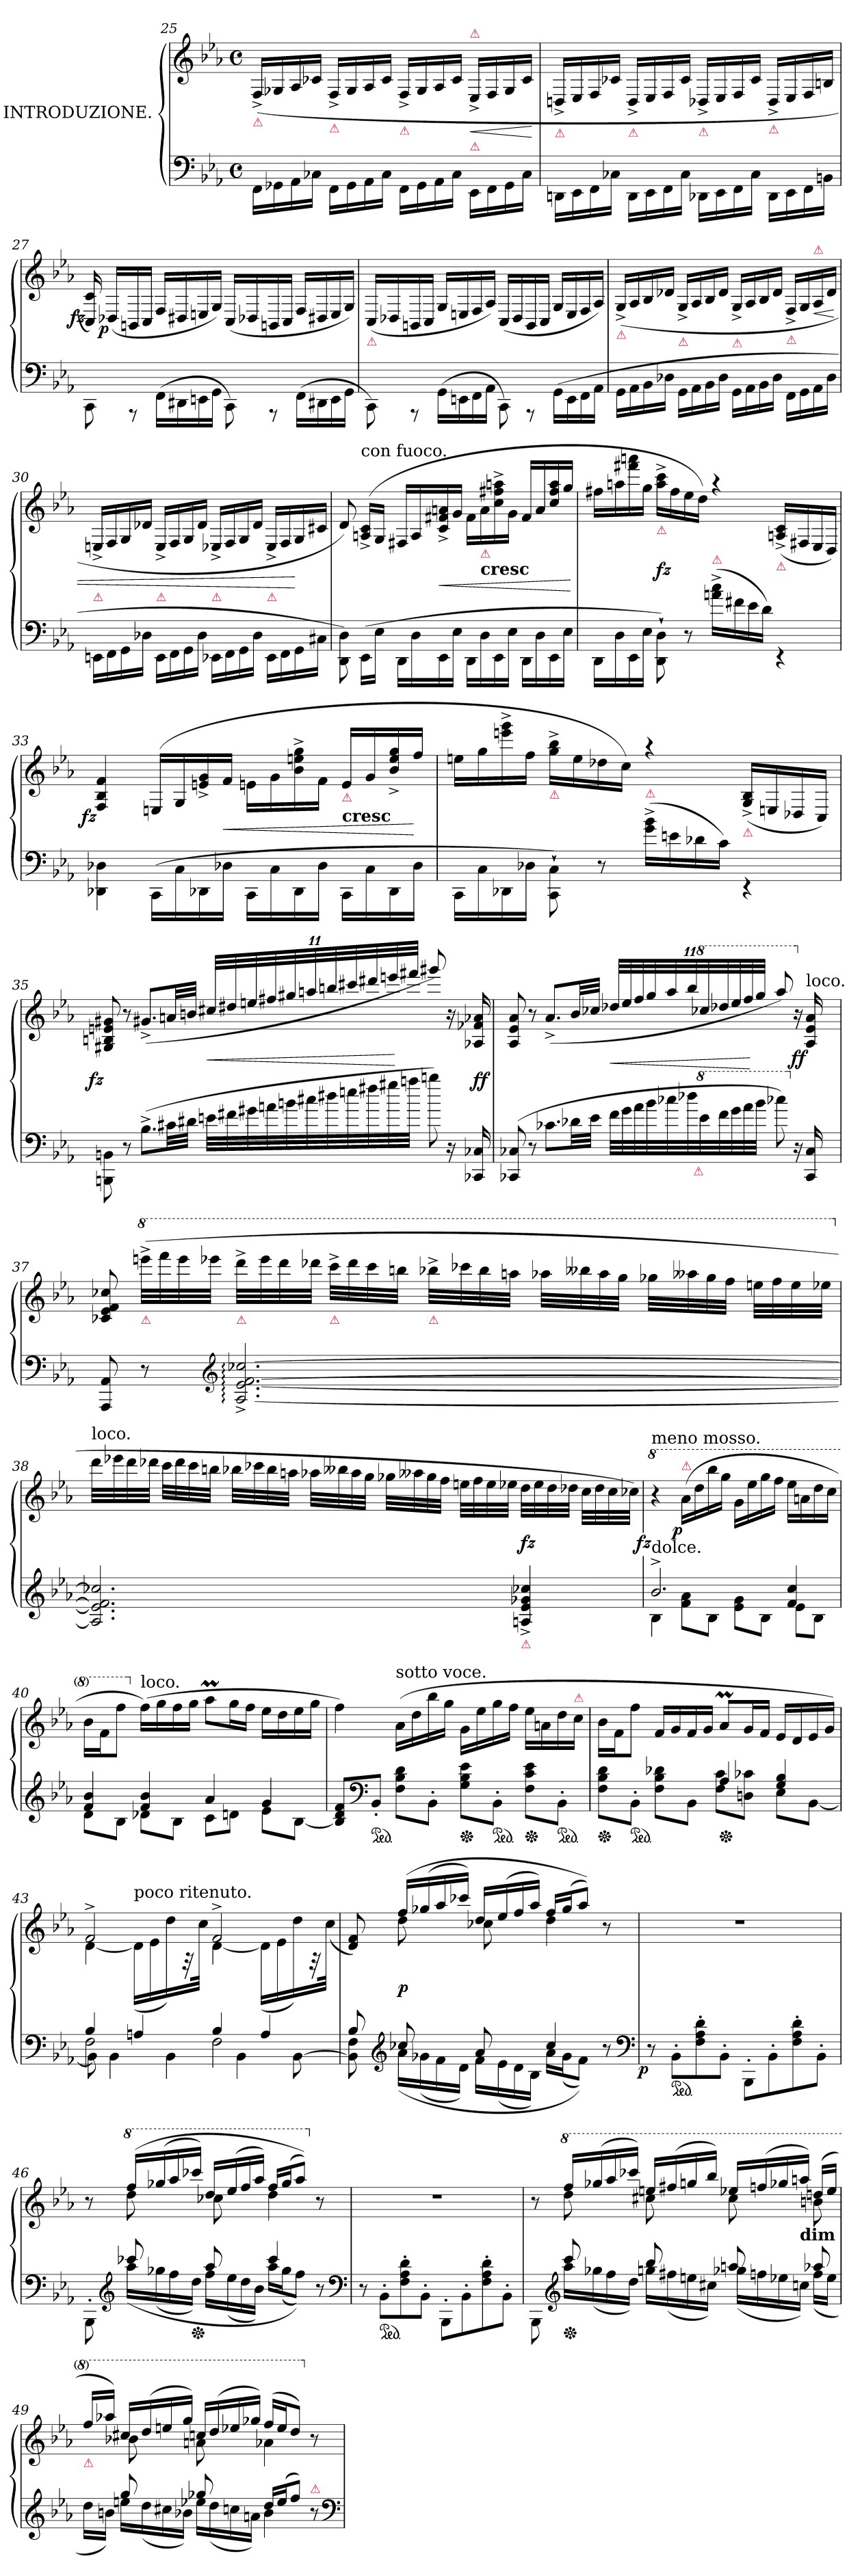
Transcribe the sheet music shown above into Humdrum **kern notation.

**kern	**kern	**dynam
*part1	*part1	*part1
*staff2	*staff1	*staff1/2
*I"INTRODUZIONE.	*	*
*clefF4	*clefG2	*
*k[b-e-a-]	*k[b-e-a-]	*
*M4/4	*M4/4	*
*met(c)	*met(c)	*
=25	=25	=25
!	!LO:TX:b:color=crimson:t=⚠	!
16FF\LL	(>16F^>/LL	.
16GG-X	16G-X	.
16AA-\	16A-/	.
16C-XJJ	16c-XJJ	.
!	!LO:TX:b:color=crimson:t=⚠	!
16FF\LL	16F^>/LL	.
16GG-\	16G-/	.
16AA-\	16A-/	.
16C-\JJ	16c-/JJ	.
!	!LO:TX:b:color=crimson:t=⚠	!
16FF\LL	16F^>/LL	.
16GG-\	16G-/	.
16AA-\	16A-/	.
16C-\JJ	16c-/JJ	.
!	!LO:TX:b:color=crimson:t=⚠	!
!	!LO:TX:a:color=crimson:t=⚠	!
!	!	!LO:HP:b
16EE-\LL	16E-^>/LL	<
16FF\	16F/	.
16GG-\	16G-/	.
16C-\JJ	16c-/JJ	.
.	.	[
=26	=26	=26
!	!LO:TX:b:color=crimson:t=⚠	!
16DDn\LL	16Dn^>/LL	.
16EE-\	16E-/	.
16FF\	16F/	.
16C-XJJ	16c-XJJ	.
!	!LO:TX:b:color=crimson:t=⚠	!
16DD\LL	16D^>/LL	.
16EE-\	16E-/	.
16FF\	16F/	.
16C-\JJ	16c-/JJ	.
!	!LO:TX:b:color=crimson:t=⚠	!
16DD-XLL	16D-X^>LL	.
16EE-\	16E-/	.
16FF\	16F/	.
16C-\JJ	16c-/JJ	.
!	!LO:TX:b:color=crimson:t=⚠	!
16DD-\LL	16D-^>/LL	.
16EE-\	16E-/	.
16FF\	16F/	.
16BBn\JJ	16Bn/JJ	.
=27	=27	=27
!	!	!LO:DY:rj
8CC\	16C/ 16c/)	fz
!	!	!LO:DY:rj
.	(>16D-XLL	p
8rAAA	16BBn/	.
.	16C/JJ	.
(<16FF\LL	16F/LL	.
16DD#X	16D#X	.
16EEn\	16En/	.
16GG\JJ	16G/JJ)	.
8CC\)	(>16C/LL	.
.	16D-X	.
8rAAA	16BBn/	.
.	16C/JJ	.
(<16FF\LL	16F/LL	.
16DD#X	16D#X	.
16EE\	16E/	.
16GG\JJ	16G/JJ)	.
=28	=28	=28
!	!LO:TX:b:color=crimson:t=⚠	!
8CC\)	(>16C/LL	.
.	16D-X	.
8rAAA	16BBn/	.
.	16C/JJ	.
(<16GG\LL	16G/LL	.
16EEn\	16En/	.
16FF\	16F/	.
16AA-\JJ	16A-/JJ)	.
8CC\)	(>16C/LL	.
.	16D-/	.
8rAAA	16BB/	.
.	16C/JJ	.
(<16GG\LL	16G/LL	.
16EE\	16E/	.
16FF\	16F/	.
16AA-\JJ	16A-/JJ)	.
=29	=29	=29
!	!LO:TX:b:color=crimson:t=⚠	!
16GG\LL	(>16G^>/LL	.
16AA-\	16A-/	.
16BB-\	16B-/	.
16D-XJJ	16d-XJJ	.
!	!LO:TX:b:color=crimson:t=⚠	!
16GG\LL	16G^>/LL	.
16AA-\	16A-/	.
16BB-\	16B-/	.
16D-\JJ	16d-/JJ	.
!	!LO:TX:b:color=crimson:t=⚠	!
16GG\LL	16G^>/LL	.
16AA-\	16A-/	.
16BB-\	16B-/	.
16D-\JJ	16d-/JJ	.
!	!LO:TX:b:color=crimson:t=⚠	!
16FF\LL	16F^>/LL	.
16GG\	16G/	.
!	!LO:TX:a:color=crimson:t=⚠	!
!	!	!LO:HP:b
16AA-\	16A-/	<
16D-\JJ	16d-/JJ	.
=30	=30	=30
!	!LO:TX:b:color=crimson:t=⚠	!
16EEn\LL	16En^>/LL	.
16FF\	16F/	.
16GG\	16G/	.
16D-XJJ	16d-XJJ	.
!	!LO:TX:b:color=crimson:t=⚠	!
16EE\LL	16E^>/LL	.
16FF\	16F/	.
16GG\	16G/	.
16D-\JJ	16d-/JJ	.
!	!LO:TX:b:color=crimson:t=⚠	!
16EE-XLL	16E-X^>LL	.
16FF\	16F/	.
16GG\	16G/	.
16D-\JJ	16d-/JJ	.
!	!LO:TX:b:color=crimson:t=⚠	!
16EE-\LL	16E-^>/LL	.
16FF\	16F/	.
16GG\	16G/	[
16C#XJJ	16c#XJJ	.
=31	=31	=31
8DD\ 8D\)	8d)	fz fz
!	!LO:TX:a:t=con fuoco.	!
(<16EE-\LL	(>16An^>/ 16c^>/LL	.
16E-\JJ	16G/JJ	.
16DD\LL	16F#X/LL	.
16D\	16A/	.
16EE-	16c^> 16f#X^> 16an^>	<
16E-JJ	16gJJ	.
16DD\LL	16f#LL	.
!	!LO:TX:c:B:t=cresc	!
!	!LO:TX:b:color=crimson:t=⚠	!
16D	16a	.
16EE-	16cc^> 16ff#X^> 16aan^>	.
16E-JJ	16gJJ	.
16DD\LL	16f#/LL	.
16D	16a	.
16EE-	16cc 16ff# 16aa	.
16E-JJ	16ggJJ	.
.	.	[
=32	=32	=32
16DD\LL	16ff#XLL	.
16D	16aan	.
16EE-	16fff#X 16aaan	.
16E-JJ	16ggJJ	.
!	!LO:TX:b:color=crimson:t=⚠	!
8DD`>\ 8D`>\)	16aa^< 16ccc^<LL	fz
.	16ff#	.
8r	16ee-	.
.	16ddJJ)	.
!LO:TX:a:color=crimson:t=⚠	!	!
(>16an^<\ 16cc^<\LL	4raa	.
16f#X	.	.
16e-\	.	.
16d\JJ)	.	.
!	!LO:TX:b:color=crimson:t=⚠	!
4rEE	(<16An^>/ 16c^>/LL	.
.	16F#X	.
.	16E-/	.
.	16D/JJ)	.
=33	=33	=33
!	!	!LO:DY:rj
4DD-X\ 4D-X\	4F/ 4B-/ 4f/	fz
(>16CC\LL	(>16En/LL	.
16C\	16G/	.
16DD-X	16en^> 16g^>	.
16D-XJJ	16fJJ	<
16CC\LL	16enLL	.
16C	16g	.
16DD-	16b-^> 16een^> 16gg^>	.
16D-JJ	16fJJ	.
!	!LO:TX:c:B:t=cresc	!
!	!LO:TX:b:color=crimson:t=⚠	!
16CC\LL	16e/LL	.
16C	16g	.
16DD-	16b-^> 16ee^> 16gg^>	.
16D-JJ	16ffJJ	[
=34	=34	=34
16CC\LL	16eenLL	.
16C	16gg	.
16DD-X	16eeen^< 16ggg^<	.
16D-XJJ	16ffJJ	.
!	!LO:TX:b:color=crimson:t=⚠	!
8CC`>\ 8C`>\)	16gg^< 16bb-^<LL	.
.	16ee	.
8r	16dd-X	.
.	16ccJJ)	.
!LO:TX:a:color=crimson:t=⚠	!	!
(>16g^<\ 16b-^<\LL	4raa	.
16en\	.	.
16d-X	.	.
16c\JJ)	.	.
!	!LO:TX:b:color=crimson:t=⚠	!
4rEE	(<16G^>/ 16B-^>/LL	.
.	16En/	.
.	16D-X/	.
.	16C/JJ)	.
=35	=35	=35
!	!	!LO:DY:rj
8BBBn\ 8BBn\	8G#X/ 8Bn/ 8en/ 8g#X/	fz
8r	8r	.
(<8.B-^>L	(>8.g#X^>L	.
32c#XLL	32anLL	.
32d#XJJJ	32bnJJJ	.
*Xtuplet	*	*
44en\LLL	44cc#X/LLL	<
44f#X	44dd#X	.
44g#X	44een	.
44an\	44ff#X/	.
44bn\	44gg#X/	.
44cc#X	44aan	.
44dd#X	44bbn	.
44een	44ccc#X	.
44ff#X	44ddd#X	.
44gg#X	44eeen	.
44aanJJJ	44fff#XJJJ	[
8bbn)	8ggg#X/)	.
16r	16r	.
16CC-X 16C-X	16A-X 16f-X 16a-X	ff
=36	=36	=36
(<8CC-X 8C-X	8A- 8e- 8a-	.
8r	8r	.
8.c-XL	(>8.a-^</L	.
32d-XLL	32b-LL	.
32e-JJJ	32cc-XJJJ	.
44f\LLL	44dd-X/LLL	<
44g\	44ee-/	.
44a-\	44ff/	.
44b-\	44gg/	.
44cc-X\	44aa-/	.
44dd-X	44bb-	.
*8va	*	*
*	*8va	*
!LO:TX:b:color=crimson:t=⚠	!	!
44ee-\	44ccc-X/	.
44ff\	44ddd-X/	.
44gg\	44eee-/	.
44aa-\	44fff/	.
44bb-\JJJ	44ggg/JJJ	[
8ccc-X)	8aaa-/)	.
*X8va	*	*
*	*X8va	*
16r	16r	.
!	!LO:TX:a:t=loco.	!
!	!	!LO:DY:rj
16CC- 16C-	16A- 16e- 16a-	ff
=37	=37	=37
8AAA- 8AA-	8c-X 8e- 8f 8cc-X	.
*	*8va	*
!	!LO:TX:b:color=crimson:t=⚠	!
8r	(>32eeeen^<LLL	.
.	32ffff	.
.	32eeee	.
.	32eeee-XJJJ	.
*clefG2	*	*
!	!LO:TX:b:color=crimson:t=⚠	!
[2.A-:^> [2.e-:^> [2.f:^> [2.cc-X:^>	32dddd^<LLL	.
.	32eeee-	.
.	32dddd	.
.	32dddd-XJJJ	.
!	!LO:TX:b:color=crimson:t=⚠	!
.	32cccc^<LLL	.
.	32dddd-	.
.	32cccc	.
.	32bbbnJJJ	.
!	!LO:TX:b:color=crimson:t=⚠	!
.	32bbb-X^<LLL	.
.	32cccc-X	.
.	32bbb-	.
.	32aaanJJJ	.
.	32aaa-XLLL	.
.	32bbb--X	.
.	32aaa-	.
.	32gggJJJ	.
.	32ggg-XLLL	.
.	32aaa--X	.
.	32ggg-	.
.	32fffJJJ	.
.	32eeenLLL	.
.	32fff	.
.	32eee	.
.	32eee-XJJJ	.
=38	=38	=38
*	*X8va	*
!	!LO:TX:a:t=loco.	!
2.A-] 2.e-] 2.f] 2.cc-X]	32dddLLL	.
.	32eee-X	.
.	32ddd	.
.	32ddd-XJJJ	.
.	32cccLLL	.
.	32ddd-	.
.	32ccc	.
.	32bbnJJJ	.
.	32bb-XLLL	.
.	32ccc-X	.
.	32bb-	.
.	32aanJJJ	.
.	32aa-XLLL	.
.	32bb--X	.
.	32aa-	.
.	32ggJJJ	.
.	32gg-XLLL	.
.	32aa--X	.
.	32gg-	.
.	32ffJJJ	.
.	32eenLLL	.
.	32ff	.
.	32ee	.
.	32ee-XJJJ	.
!LO:TX:b:color=crimson:t=⚠	!	!
4An^> 4e-^> 4g-X^> 4cc-X^>	32ddLLL	fz
.	32ee-	.
.	32dd	.
.	32dd-XJJJ	.
.	32ccLLL	.
.	32dd-	.
.	32cc	.
.	32cc-XJJJ)	.
=39	=39	=39
*^	*	*
*	*	*8va	*
!	!	!LO:TX:a:t=meno mosso.	!
!LO:TX:a:t=dolce.	!	!	!
!	!	!	!LO:DY:rj
2.b-^>	4B-	4r	fz
!	!	!LO:TX:a:color=crimson:t=⚠	!
!	!	!	!LO:DY:rj
.	8f 8a-L	(>16aa-LL	p
.	.	16ddd	.
.	8B-J	16bbb-	.
.	.	16gggJJ	.
.	8e- 8gL	16ggLL	.
.	.	16eee-	.
.	8B-J	16ggg	.
.	.	16fffJJ	.
4f 4cc	8e-L	16eee-LL	.
.	.	16aan	.
.	8B-J	16ddd	.
.	.	16cccJJ	.
=40	=40	=40	=40
4f 4b-	8dL	16bb-LL	.
.	.	16ffJ	.
.	8B-J	8fffJ	.
*	*	*X8va	*
!	!	!LO:TX:a:t=loco.	!
4f 4b-	8d-XL	(>16ffLL)	.
.	.	16gg	.
.	8B-J	16ff	.
.	.	16ggJJ	.
4a-	8cL	8aa-ML	.
.	8dnJ	16ggL	.
.	.	16ffJJ	.
4g	8e-L	16ee-LL	.
.	.	16dd	.
.	[8B-J	16ee-	.
.	.	16ggJJ	.
*v	*v	*	*
=41	=41	=41
8B-] 8d 8fL	4ff)	.
*clefF4	*	*
*ped	*	*
8BB-'<J	.	.
!	!LO:TX:a:t=sotto voce.	!
8F 8B- 8dL	(>16a-LL	.
.	16dd	.
8BB-'>J	16bb-	.
.	16ggJJ	.
*Xped	*	*
8G 8B- 8e-L	16gLL	.
.	16ee-	.
*ped	*	*
8BB-'>J	16gg	.
.	16ffJJ	.
*Xped	*	*
8F 8c 8e-L	16ee-LL	.
.	16an	.
*ped	*	*
8BB-'>J	16dd	.
!	!LO:TX:a:color=crimson:t=⚠	!
.	16ccJJ	.
=42	=42	=42
*^	*	*
*Xped	*	*	*
2ryy	8F 8B- 8dL	16b-LL	.
.	.	16fJ	.
*ped	*	*	*
.	8BB-'>J	8ffJ	.
.	8F 8B- 8d-XL	16fLL	.
.	.	16g	.
.	8BB-J	16f	.
.	.	16gJJ	.
*Xped	*	*	*
4A-	8F 8cL	8a-ML	.
.	8Dn 8c-XJ	16gL	.
.	.	16fJJ	.
4G 4B-	8E-L	16e-LL	.
.	.	16d	.
.	[<8BB-J	16e-	.
.	.	16gJJ)	.
=43	=43	=43	=43
*	*^	*^	*
4B-	2F	8BB-\]	2f^>	[4d	.
.	.	4BB-\	.	.	.
!	!	!	!	!LO:TX:a:t=poco ritenuto.	!
4An	.	.	.	(>16dLL]	.
.	.	.	.	16e-	.
.	.	4BB-\	.	16dd)	.
.	.	.	.	32r	.
.	.	.	.	32ccJJk	.
4B-	2F	.	2f^>	[4d	.
.	.	4BB-\	.	.	.
4A	.	.	.	(>16dLL]	.
.	.	.	.	16e-	.
.	.	[8BB-\	.	16dd)	.
.	.	.	.	32r	.
.	.	.	.	(>32ccJJk	.
*	*v	*v	*	*	*
=44	=44	=44	=44	=44
8B-	8BB-] 8F	8d 8f)	8ryy	.
*clefG2	*	*	*	*
8cc-X	(<16a-LL	(>16ffLL	8dd	p
.	(>16g-X	(<16gg-X	.	.
8ryy	16f	16aa-	8ryy	.
.	16dJJ)	16ccc-XJJ)	.	.
8a-	16fLL	16ddLL	8cc-X	.
.	(>16e-	(<16ee-	.	.
8ryy	16d	16ff	8ryy	.
.	16B-JJ)	16aa-JJ)	.	.
4cc-	16a-LL	16ffLL	4dd	.
.	(>16g-J	(<16gg-J	.	.
.	8fJ))	8aa-J))	.	.
8r	8ryy	8r	8ryy	.
*v	*v	*	*	*
*	*v	*v	*
*clefF4	*	*
=45	=45	=45
*^	*^	*
!	!	!	!	!LO:DY:b=2:rj
*v	*v	*	*	*
*	*v	*v	*
8r	1rdd	p
*ped	*	*
8BB-'>L	.	.
8F'> 8A-'> 8d'>	.	.
8BB-'>J	.	.
8BBB-'>\L	.	.
8BB-'>	.	.
8F'> 8A-'> 8d'>	.	.
8BB-'>J	.	.
=46	=46	=46
*^	*^	*
8ryy	8BBB-'>\	8r	8ryy	.
*clefG2	*	*	*	*
*	*	*8va	*	*
8ccc-X	(<16aa-LL	(>16fffLL	8ddd	.
.	(>16gg-X	(<16ggg-X	.	.
8ryy	16ff	16aaa-	8ryy	.
*Xped	*	*	*	*
.	16ddJJ)	16cccc-XJJ)	.	.
8aa-	16ffLL	16dddLL	8ccc-X	.
.	(>16ee-	(<16eee-	.	.
8ryy	16dd	16fff	8ryy	.
.	16b-JJ)	16aaa-JJ)	.	.
4ccc-	16aa-LL	16fffLL	4ddd	.
.	(>16gg-J	(<16ggg-J	.	.
.	8ffJ))	8aaa-J))	.	.
*	*	*X8va	*	*
8r	8ryy	8r	8ryy	.
*v	*v	*	*	*
*	*v	*v	*
*clefF4	*	*
=47	=47	=47
8r	1rdd	.
*ped	*	*
8BB-'>L	.	.
8F'> 8A-'> 8d'>	.	.
8BB-'>J	.	.
8BBB-'>\L	.	.
8BB-'>	.	.
8F'> 8A-'> 8d'>	.	.
8BB-'>J	.	.
=48	=48	=48
*^	*^	*
8ryy	8BBB-\	8r	8ryy	.
*clefG2	*	*	*	*
*	*	*8va	*	*
*Xped	*	*	*	*
8ccc	16aa-LL	16fffLL	8ddd	.
.	(>16gg-X	(<16ggg-X	.	.
8ryy	16ff	16aaa-	8ryy	.
.	16ddJJ)	16cccc-XJJ)	.	.
8bb-	16ggnLL	16eeenLL	8ccc#X	.
.	(>16ff#X	(<16fff#X	.	.
8ryy	16een	16gggn	8ryy	.
.	16cc#XJJ)	16bbb-JJ)	.	.
8aan	(>16gg-XLL	16eee-XLL	8ccc#	.
.	16ffn	(<16fffn	.	.
8ryy	16ee-X	16ggg-X	8ryy	.
!	!	!LO:TX:c:B:t=dim	!	!
.	16ccnJJ)	16aaanJJ)	.	.
8aa-X	(>16ffLL	(<16dddnLL	8bbn	.
.	16ee-JJ	16eee-JJ	.	.
=49	=49	=49	=49	=49
!	!	!LO:TX:b:color=crimson:t=⚠	!	!
8ryy	16ddLL	16fff/LL	8ryy	.
.	16bnJJ)	16aaa-XJJ)	.	.
8gg	16eenLL	16ccc#XLL	8bb-X	.
.	(>16dd	(<16ddd	.	.
8ryy	16cc#X	16eeen	8ryy	.
.	16b-XJJ)	16gggJJ)	.	.
8gg-X	16ee-XLL	16cccnLL	8aan	.
.	(>16dd	(<16ddd	.	.
8ryy	16ccn	16eee-X	8ryy	.
.	16anJJ)	16ggg-XJJ)	.	.
16ddLL	4b-	(<16fffLL	4aa-X	.
(<16ee-J	.	16eee-J	.	.
8ffJ)	.	8dddJ)	.	.
*	*	*X8va	*	*
!LO:TX:a:color=crimson:t=⚠	!	!	!	!
8r	8ryy	8r	8ryy	.
*v	*v	*	*	*
*	*v	*v	*
*clefF4	*	*
=	=	=
*-	*-	*-
